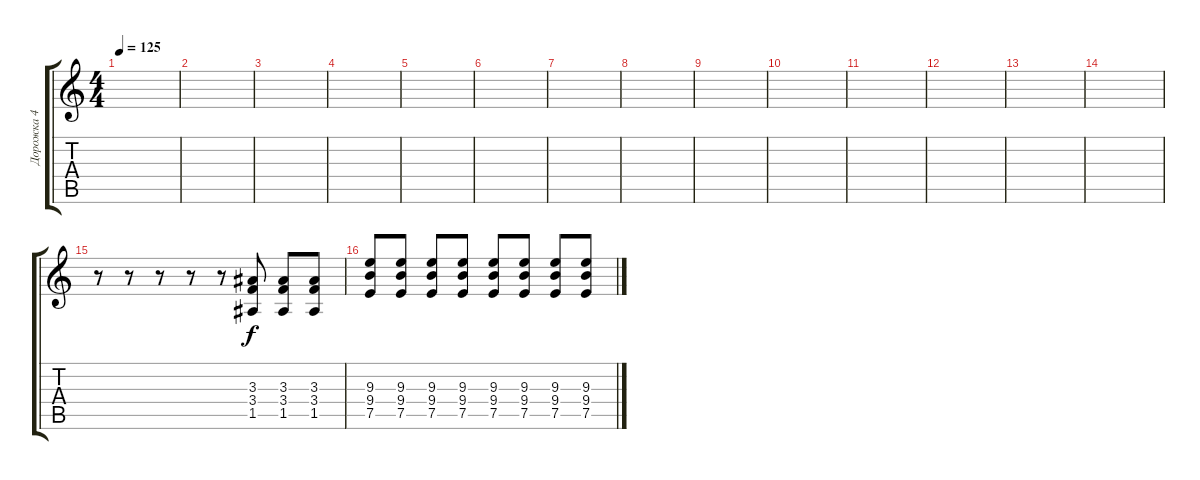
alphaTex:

\track ("Дорожка 4" "Дорожка 4") {instrument overdrivenguitar}
\staff {score tabs}
\tuning (E4 B3 G3 D3 A2 E2) {hide}
\ts (4 4)
\tempo 125
\clef g2
\ks c
|
|
|
|
|
|
|
|
|
|
|
|
|
|
r.8 r.8 r.8 r.8 r.8 (3.3 3.4 1.5).8 (3.3 3.4 1.5).8 (3.3 3.4 1.5).8 |
(9.3 9.4 7.5).8 (9.3 9.4 7.5).8 (9.3 9.4 7.5).8 (9.3 9.4 7.5).8 (9.3 9.4 7.5).8 (9.3 9.4 7.5).8 (9.3 9.4 7.5).8 (9.3 9.4 7.5).8
